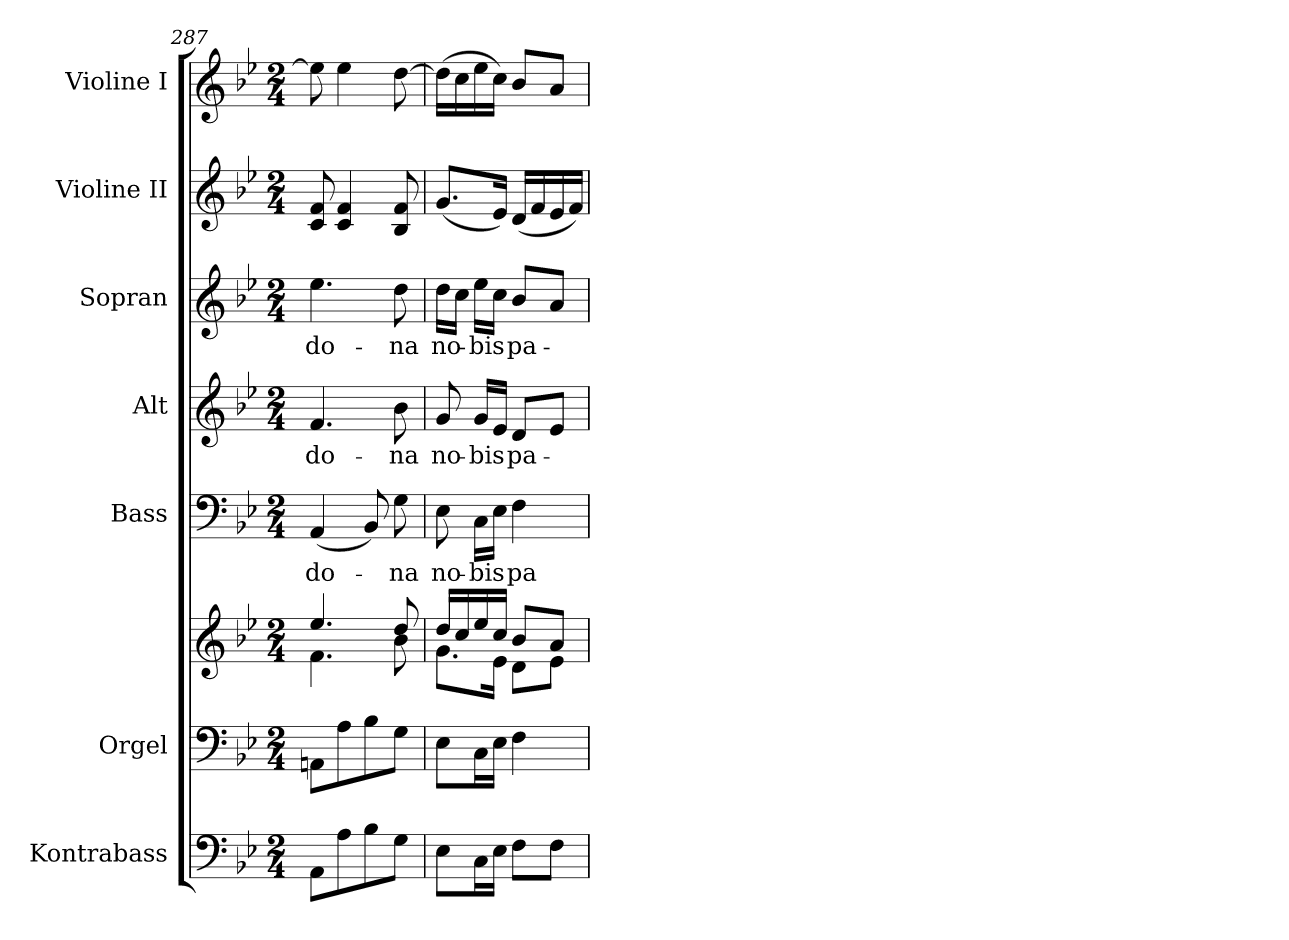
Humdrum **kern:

**kern	**kern	**kern	**kern	**text	**kern	**text	**kern	**text	**kern	**kern
*part7	*part6	*part6	*part5	*part5	*part4	*part4	*part3	*part3	*part2	*part1
*staff8	*staff7	*staff6	*staff5	*staff5	*staff4	*staff4	*staff3	*staff3	*staff2	*staff1
*I"Kontrabass	*I"Orgel	*	*I"Bass	*	*I"Alt	*	*I"Sopran	*	*I"Violine II	*I"Violine I
*I'Kb.	*I'Org.	*	*I'B	*	*I'A	*	*I'S	*	*I'Vl. II	*I'Vl. I
*clefF4	*clefF4	*clefG2	*clefF4	*	*clefG2	*	*clefG2	*	*clefG2	*clefG2
*ITrd7c12	*	*	*	*	*	*	*	*	*	*
*k[b-e-]	*k[b-e-]	*k[b-e-]	*k[b-e-]	*	*k[b-e-]	*	*k[b-e-]	*	*k[b-e-]	*k[b-e-]
*B-:	*B-:	*B-:	*B-:	*	*B-:	*	*B-:	*	*B-:	*B-:
*M2/4	*M2/4	*M2/4	*M2/4	*	*M2/4	*	*M2/4	*	*M2/4	*M2/4
=287	=287	=287	=287	=287	=287	=287	=287	=287	=287	=287
*	*	*^	*	*	*	*	*	*	*	*
!	!	!	!	!	!LO:LY:b	!	!LO:LY:b	!	!LO:LY:b	!	!
8AAA\L	8AAn\L	4.ee-/	4.f\	(<4AA/	do-	4.f/	do-	4.ee-\	do-	8c/ 8f/	8ee-\]
8AA\	8A\	.	.	.	.	.	.	.	.	4c/ 4f/	4ee-\
8BB-\	8B-\	.	.	8BB-/)	.	.	.	.	.	.	.
!	!	!	!	!	!LO:LY:b	!	!LO:LY:b	!	!LO:LY:b	!	!
8GG\J	8G\J	8dd/	8b-\	8G\	-na	8b-\	-na	8dd\	-na	8B-/ 8f/	[8dd\
=288	=288	=288	=288	=288	=288	=288	=288	=288	=288	=288	=288
!	!	!	!	!	!LO:LY:b	!	!LO:LY:b	!	!LO:LY:b	!	!
8EE-\L	8E-\L	16dd/LL	8.g\L	8E-\	no-	8g/	no-	16dd\LL	no-	(<8.g/L	(>16dd\LL]
.	.	16cc/	.	.	.	.	.	16cc\JJ	.	.	16cc\
!	!	!	!	!	!LO:LY:b	!	!LO:LY:b	!	!LO:LY:b	!	!
16CC\L	16C\L	16ee-/	.	16C\LL	-bis	16g/LL	-bis	16ee-\LL	-bis	.	16ee-\
16EE-\JJ	16E-\JJ	16cc/JJ	16e-\Jk	16E-\JJ	.	16e-/JJ	.	16cc\JJ	.	16e-/Jk)	16cc\JJ)
!	!	!	!	!	!LO:LY:b	!	!LO:LY:b	!	!LO:LY:b	!	!
8FF\L	4F\	8b-/L	8d\L	4F\	pa-	8d/L	pa-	8b-/L	pa-	(<16d/LL	8b-/L
.	.	.	.	.	.	.	.	.	.	16f/	.
8FF\J	.	8a/J	8e-\J	.	.	8e-/J	.	8a/J	.	16e-/	8a/J
.	.	.	.	.	.	.	.	.	.	16f/JJ)	.
*	*	*v	*v	*	*	*	*	*	*	*	*
=	=	=	=	=	=	=	=	=	=	=
*-	*-	*-	*-	*-	*-	*-	*-	*-	*-	*-
